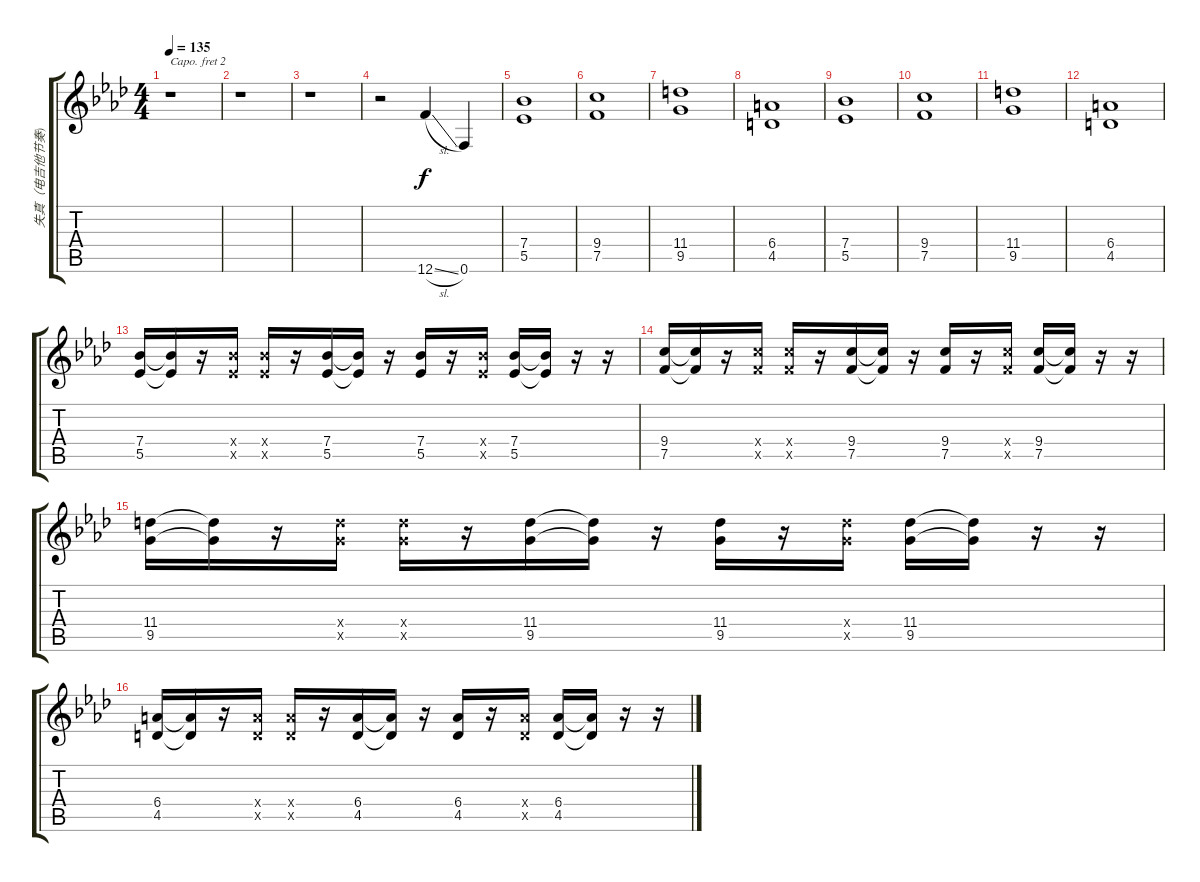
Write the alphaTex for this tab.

\track ("失真（电吉他节奏)" "失真（电吉他节奏)") {instrument distortionguitar}
\staff {score tabs}
\capo 2
\tuning (Eb4 Bb3 Gb3 Db3 Ab2 Eb2) {hide}
\ts (4 4)
\tempo 135
\clef g2
\ks ab
r.1{dy f} |
r.1 |
r.1 |
r.2 12.6{sl}.4 0.6.4 |
(7.4 5.5).1 |
(9.4 7.5).1 |
(11.4 9.5).1 |
(6.4 4.5).1 |
(7.4 5.5).1 |
(9.4 7.5).1 |
(11.4 9.5).1 |
(6.4 4.5).1 |
(7.4 5.5).16 (7.4{t} 5.5{t}).16 r.16 (7.4{x} 5.5{x}).16 (7.4{x} 5.5{x}).16 r.16 (7.4 5.5).16 (7.4{t} 5.5{t}).16 r.16 (7.4 5.5).16 r.16 (7.4{x} 5.5{x}).16 (7.4 5.5).16 (7.4{t} 5.5{t}).16 r.16 r.16 |
(9.4 7.5).16 (9.4{t} 7.5{t}).16 r.16 (9.4{x} 7.5{x}).16 (9.4{x} 7.5{x}).16 r.16 (9.4 7.5).16 (9.4{t} 7.5{t}).16 r.16 (9.4 7.5).16 r.16 (9.4{x} 7.5{x}).16 (9.4 7.5).16 (9.4{t} 7.5{t}).16 r.16 r.16 |
(11.4 9.5).16 (11.4{t} 9.5{t}).16 r.16 (11.4{x} 9.5{x}).16 (11.4{x} 9.5{x}).16 r.16 (11.4 9.5).16 (11.4{t} 9.5{t}).16 r.16 (11.4 9.5).16 r.16 (11.4{x} 9.5{x}).16 (11.4 9.5).16 (11.4{t} 9.5{t}).16 r.16 r.16 |
(6.4 4.5).16 (6.4{t} 4.5{t}).16 r.16 (6.4{x} 4.5{x}).16 (6.4{x} 4.5{x}).16 r.16 (6.4 4.5).16 (6.4{t} 4.5{t}).16 r.16 (6.4 4.5).16 r.16 (6.4{x} 4.5{x}).16 (6.4 4.5).16 (6.4{t} 4.5{t}).16 r.16 r.16
